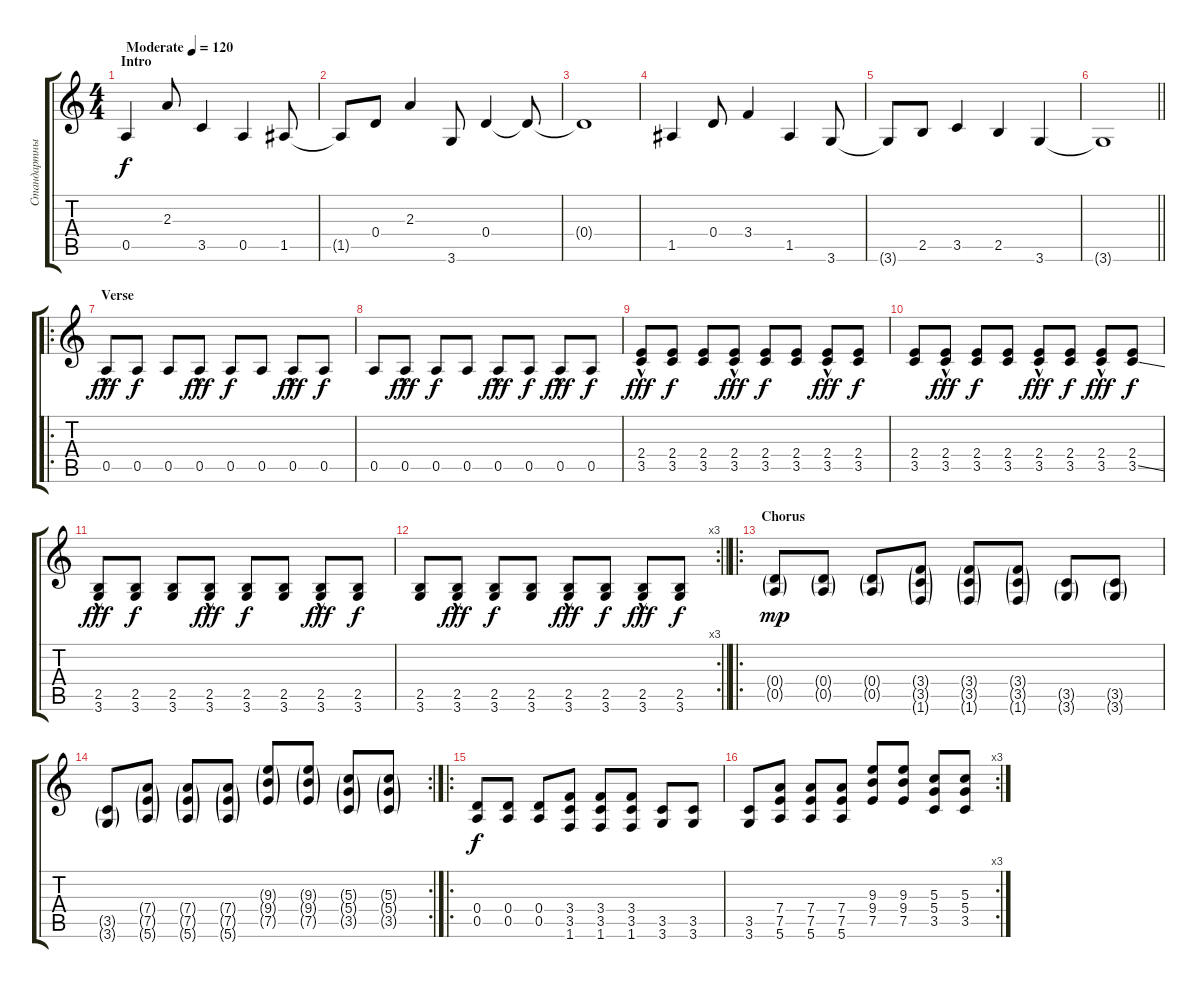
\track ("Стандартный - EADGBE" "Стандартны") {mute instrument acousticguitarsteel}
\staff {score tabs}
\tuning (E4 B3 G3 D3 A2 E2) {hide}
\ts (4 4)
\section ("" "Intro")
\tempo (120 "Moderate")
\clef g2
\ks c
0.5.4{dy f instrument acousticguitarsteel} 2.3.8 3.5.4 0.5.4 1.5.8 |
1.5{t}.8 0.4.8 2.3.4 3.6.8 0.4.4 0.4{t}.8 |
0.4{t}.1 |
1.5.4 0.4.8 3.4.4 1.5.4 3.6.8 |
3.6{t}.8 2.5.8 3.5.4 2.5.4 3.6.4 |
\barLineRight lightlight
3.6{t}.1 |
\ro
\section ("" "Verse")
0.5{hac}.8{dy fff} 0.5.8{dy f} 0.5.8 0.5{hac}.8{dy fff} 0.5.8{dy f} 0.5.8 0.5{hac}.8{dy fff} 0.5.8{dy f} |
0.5.8 0.5{hac}.8{dy fff} 0.5.8{dy f} 0.5.8 0.5{hac}.8{dy fff} 0.5.8{dy f} 0.5{hac}.8{dy fff} 0.5.8{dy f} |
(2.4{hac} 3.5{hac}).8{dy fff} (2.4 3.5).8{dy f} (2.4 3.5).8 (2.4{hac} 3.5{hac}).8{dy fff} (2.4 3.5).8{dy f} (2.4 3.5).8 (2.4{hac} 3.5{hac}).8{dy fff} (2.4 3.5).8{dy f} |
(2.4 3.5).8 (2.4{hac} 3.5{hac}).8{dy fff} (2.4 3.5).8{dy f} (2.4 3.5).8 (2.4{hac} 3.5{hac}).8{dy fff} (2.4 3.5).8{dy f} (2.4{hac} 3.5{hac}).8{dy fff} (2.4 3.5{ss}).8{dy f} |
(2.5{hac} 3.6{hac}).8{dy fff} (2.5 3.6).8{dy f} (2.5 3.6).8 (2.5{hac} 3.6{hac}).8{dy fff} (2.5 3.6).8{dy f} (2.5 3.6).8 (2.5{hac} 3.6{hac}).8{dy fff} (2.5 3.6).8{dy f} |
\rc 3
\barLineRight lightlight
(2.5 3.6).8 (2.5{hac} 3.6{hac}).8{dy fff} (2.5 3.6).8{dy f} (2.5 3.6).8 (2.5{hac} 3.6{hac}).8{dy fff} (2.5 3.6).8{dy f} (2.5{hac} 3.6{hac}).8{dy fff} (2.5 3.6).8{dy f} |
\ro
\section ("" "Chorus")
(0.4{g} 0.5{g}).8{dy mp} (0.4{g} 0.5{g}).8 (0.4{g} 0.5{g}).8 (3.4{g} 3.5{g} 1.6{g}).8 (3.4{g} 3.5{g} 1.6{g}).8 (3.4{g} 3.5{g} 1.6{g}).8 (3.5{g} 3.6{g}).8 (3.5{g} 3.6{g}).8 |
\rc 2
(3.5{g} 3.6{g}).8 (7.4{g} 7.5{g} 5.6{g}).8 (7.4{g} 7.5{g} 5.6{g}).8 (7.4{g} 7.5{g} 5.6{g}).8 (9.3{g} 9.4{g} 7.5{g}).8 (9.3{g} 9.4{g} 7.5{g}).8 (5.3{g} 5.4{g} 3.5{g}).8 (5.3{g} 5.4{g} 3.5{g}).8 |
\ro
(0.4 0.5).8{dy f} (0.4 0.5).8 (0.4 0.5).8 (3.4 3.5 1.6).8 (3.4 3.5 1.6).8 (3.4 3.5 1.6).8 (3.5 3.6).8 (3.5 3.6).8 |
\rc 3
(3.5 3.6).8 (7.4 7.5 5.6).8 (7.4 7.5 5.6).8 (7.4 7.5 5.6).8 (9.3 9.4 7.5).8 (9.3 9.4 7.5).8 (5.3 5.4 3.5).8 (5.3 5.4 3.5).8
